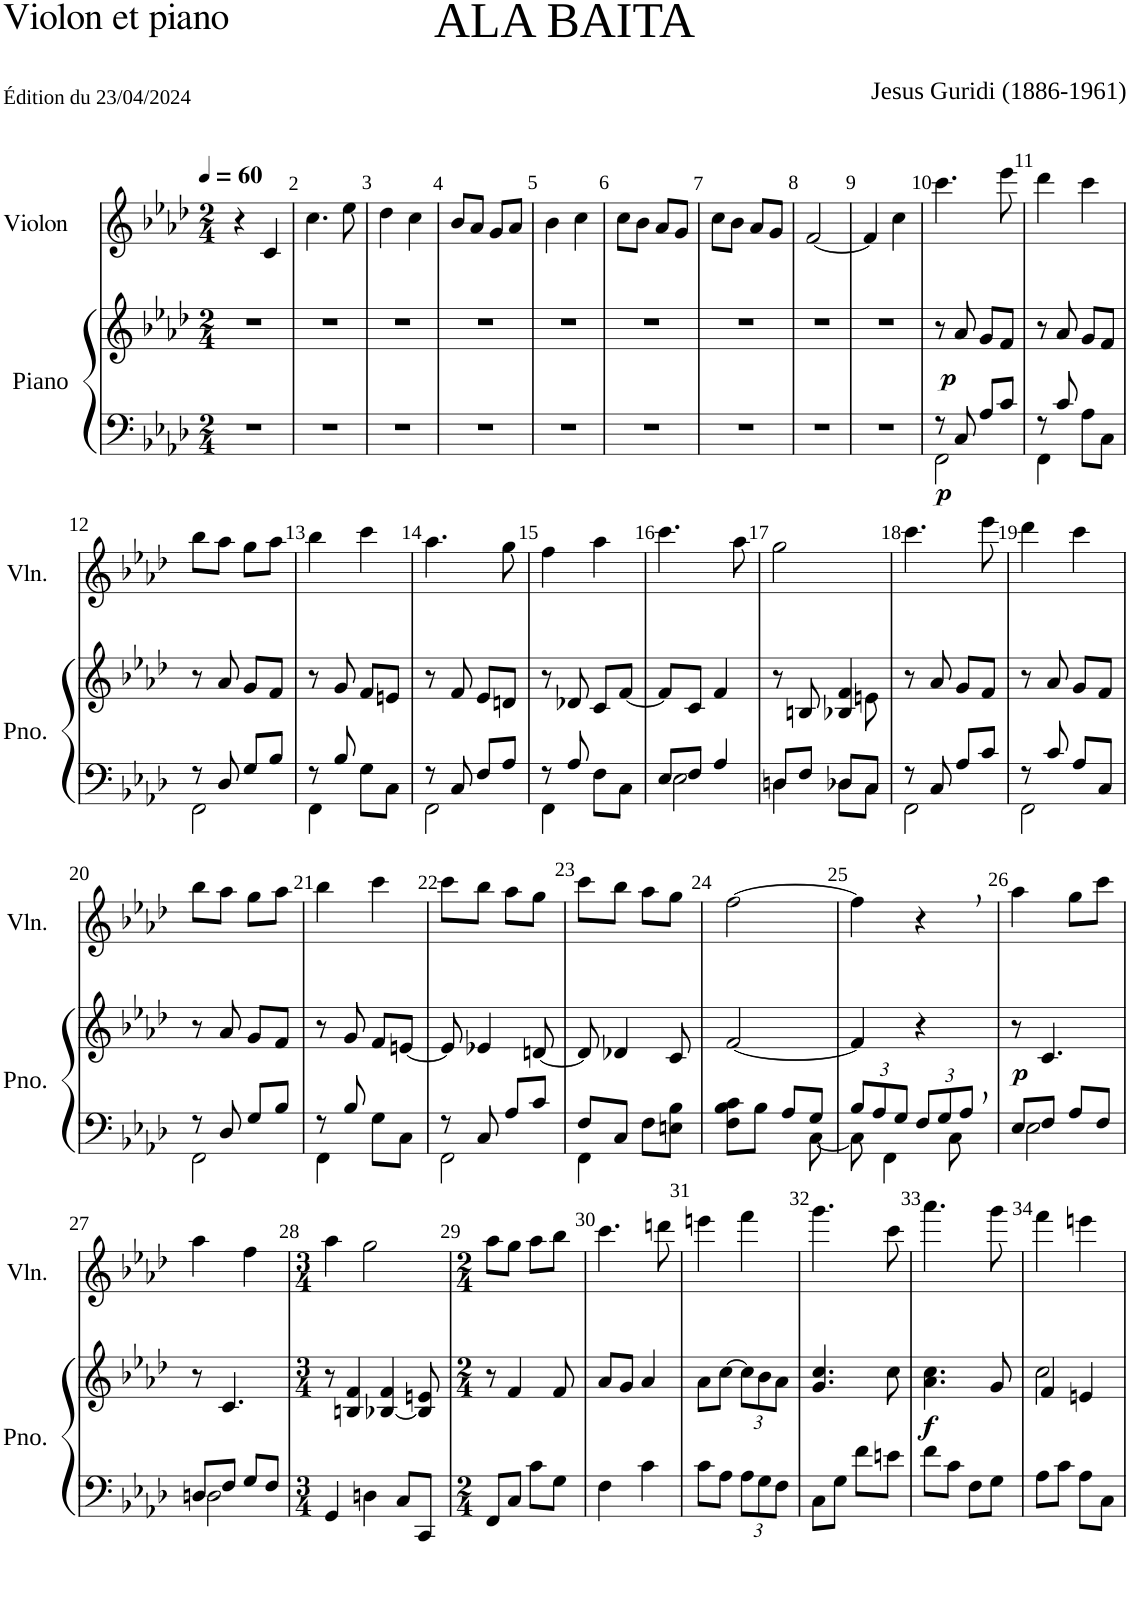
**kern	**kern	**dynam	**kern
*part2	*part2	*part2	*part1
*staff3	*staff2	*staff2/3	*staff1
*I"Piano	*	*	*I"Violon
*I'Pno.	*	*	*I'Vln.
*clefF4	*clefG2	*	*clefG2
*k[b-e-a-d-]	*k[b-e-a-d-]	*	*k[b-e-a-d-]
*M2/4	*M2/4	*	*M2/4
*MM60	*MM60	*	*MM60
=1	=1	=1	=1
2r	2r	.	4r
.	.	.	4c/
=2	=2	=2	=2
2r	2r	.	4.cc\
.	.	.	8ee-\
=3	=3	=3	=3
2r	2r	.	4dd-\
.	.	.	4cc\
=4	=4	=4	=4
2r	2r	.	8b-/L
.	.	.	8a-/J
.	.	.	8g/L
.	.	.	8a-/J
=5	=5	=5	=5
2r	2r	.	4b-\
.	.	.	4cc\
=6	=6	=6	=6
2r	2r	.	8cc\L
.	.	.	8b-\J
.	.	.	8a-/L
.	.	.	8g/J
=7	=7	=7	=7
2r	2r	.	8cc\L
.	.	.	8b-\J
.	.	.	8a-/L
.	.	.	8g/J
=8	=8	=8	=8
2r	2r	.	[2f/
=9	=9	=9	=9
2r	2r	.	4f/]
.	.	.	4cc\
=10	=10	=10	=10
*^	*	*	*
!	!	!	!LO:DY:b=2	!
!	!	!	!LO:DY:n=1:b	!
8r	2FF\	8r	p p	4.ccc\
8C/	.	8a-/	.	.
8A-/L	.	8g/L	.	.
8c/J	.	8f/J	.	8eee-\
=11	=11	=11	=11	=11
8r	4FF\	8r	.	4ddd-\
8c/	.	8a-/	.	.
8A-\L	4ryy	8g/L	.	4ccc\
8C\J	.	8f/J	.	.
!!LO:LB:g=z
=12	=12	=12	=12	=12
8r	2FF\	8r	.	8bb-\L
8D-/	.	8a-/	.	8aa-\J
8G/L	.	8g/L	.	8gg\L
8B-/J	.	8f/J	.	8aa-\J
=13	=13	=13	=13	=13
8r	4FF\	8r	.	4bb-\
8B-/	.	8g/	.	.
8G\L	4ryy	8f/L	.	4ccc\
8C\J	.	8en/J	.	.
=14	=14	=14	=14	=14
8r	2FF\	8r	.	4.aa-\
8C/	.	8f/	.	.
8F/L	.	8e-/L	.	.
8A-/J	.	8dn/J	.	8gg\
=15	=15	=15	=15	=15
8r	4FF\	8r	.	4ff\
8A-/	.	8d-X/	.	.
8F\L	4ryy	8c/L	.	4aa-\
8C\J	.	[8f/J	.	.
=16	=16	=16	=16	=16
8E-/L	2E-\	8f/L]	.	4.ccc\
8F/J	.	8c/J	.	.
4A-/	.	4f/	.	.
.	.	.	.	8aa-\
=17	=17	=17	=17	=17
*	*	*^	*	*
8Dn/L	4D\	8r	4.ryy	.	2gg\
8F/J	.	8Bn/	.	.	.
8D-X/L	8D-\L	4B-X/ 4f/	.	.	.
8C/J	8C\J	.	8en\	.	.
*	*	*v	*v	*	*
=18	=18	=18	=18	=18
8r	2FF\	8r	.	4.ccc\
8C/	.	8a-/	.	.
8A-/L	.	8g/L	.	.
8c/J	.	8f/J	.	8eee-\
=19	=19	=19	=19	=19
8r	2FF\	8r	.	4ddd-\
8c/	.	8a-/	.	.
8A-/L	.	8g/L	.	4ccc\
8C/J	.	8f/J	.	.
!!LO:LB:g=z
=20	=20	=20	=20	=20
8r	2FF\	8r	.	8bb-\L
8D-/	.	8a-/	.	8aa-\J
8G/L	.	8g/L	.	8gg\L
8B-/J	.	8f/J	.	8aa-\J
=21	=21	=21	=21	=21
8r	4FF\	8r	.	4bb-\
8B-/	.	8g/	.	.
8G\L	4ryy	8f/L	.	4ccc\
8C\J	.	[8en/J	.	.
=22	=22	=22	=22	=22
8r	2FF\	8e/]	.	8ccc\L
8C/	.	4e-X/	.	8bb-\J
8A-/L	.	.	.	8aa-\L
8c/J	.	[8dn/	.	8gg\J
=23	=23	=23	=23	=23
8F/L	4FF\	8d/]	.	8ccc\L
8C/J	.	4d-X/	.	8bb-\J
8F\L	4ryy	.	.	8aa-\L
8En\ 8B-\J	.	8c/	.	8gg\J
=24	=24	=24	=24	=24
8F\ 8B-\ 8c\L	4.ryy	[2f/	.	[2ff\
8B-\J	.	.	.	.
8A-/L	.	.	.	.
8G/J	[8C\	.	.	.
=25	=25	=25	=25	=25
*Xbrackettup	*	*	*	*
12B-/L	8C\]	4f/]	.	4ff\]
12A-/	.	.	.	.
.	4FF\	.	.	.
12G/J	.	.	.	.
12F/L	.	4r	.	4r
12G/	.	.	.	.
.	8C\	.	.	.
12A-,/J	.	.	.	.
=26	=26	=26	=26	=26
!	!	!	!LO:DY:b	!
8E-/L	2E-\	8r	p	4aa-\
8F/J	.	4.c/	.	.
8A-/L	.	.	.	8gg\L
8F/J	.	.	.	8ccc\J
!!LO:LB:g=z
=27	=27	=27	=27	=27
8Dn/L	2D\	8r	.	4aa-\
8F/J	.	4.c/	.	.
8G/L	.	.	.	4ff\
8F/J	.	.	.	.
*v	*v	*	*	*
=28	=28	=28	=28
*M3/4	*M3/4	*	*M3/4
4GG/	8r	.	4aa-\
.	4Bn/ 4f/	.	.
4Dn\	.	.	2gg\
.	[4B-X/ 4f/	.	.
8C/L	.	.	.
8CC/J	8B-/] 8en/	.	.
=29	=29	=29	=29
*M2/4	*M2/4	*	*M2/4
8FF/L	8r	.	8aa-\L
8C/J	4f/	.	8gg\J
8c\L	.	.	8aa-\L
8G\J	8f/	.	8bb-\J
=30	=30	=30	=30
4F\	8a-/L	.	4.ccc\
.	8g/J	.	.
4c\	4a-/	.	.
.	.	.	8dddn\
=31	=31	=31	=31
8c\L	8a-\L	.	4eeen\
8A-\J	[8cc\J	.	.
*	*Xbrackettup	*	*
12A-\L	12cc\L]	.	4fff\
12G\	12b-\	.	.
12F\J	12a-\J	.	.
=32	=32	=32	=32
8C\L	4.g/ 4.cc/	.	4.ggg\
8G\J	.	.	.
8f\L	.	.	.
8en\J	8cc\	.	8ccc\
=33	=33	=33	=33
!	!	!LO:DY:b	!
8f\L	4.a-\ 4.cc\	f	4.aaa-\
8c\J	.	.	.
8F\L	.	.	.
8G\J	8g/	.	8ggg\
=34	=34	=34	=34
*	*^	*	*
8A-\L	4f/	2cc\	.	4fff\
8c\J	.	.	.	.
8A-\L	4en/	.	.	4eeen\
8C\J	.	.	.	.
*	*v	*v	*	*
=	=	=	=
*-	*-	*-	*-
